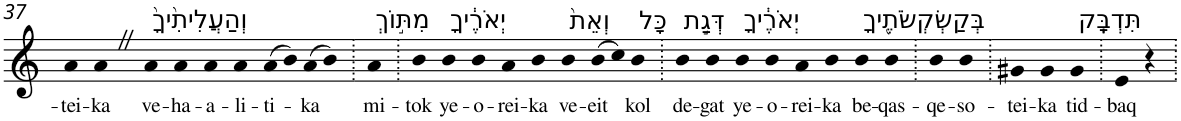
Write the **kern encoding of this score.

**kern	**text
*part1	*part1
*staff1	*staff1
*I"Piano	*
*I'Pno	*
!!LO:PB:g=z
*clefG2	*
*k[]	*
=37	=37
!	!LO:LY:b
4a	-tei-
!	!LO:LY:b
4aZ	-ka
!LO:TX:a:t=וְהַעֲלִיתִ֙יךָ֙	!
!	!LO:LY:b
4a	ve-
!	!LO:LY:b
4a	-ha-
!	!LO:LY:b
4a	-a-
!	!LO:LY:b
4a	-li-
!	!LO:LY:b
(>8a	-ti-
8b)	.
!	!LO:LY:b
(>8a	-ka
8b)	.
=38.	=38.
!LO:TX:a:t=מִתּ֣וֹךְ	!
!	!LO:LY:b
4a	mi-
=39.	=39.
!	!LO:LY:b
4b	-tok
!LO:TX:a:t=יְאֹרֶ֔יךָ	!
!	!LO:LY:b
4b	ye-
!	!LO:LY:b
4b	-o-
!	!LO:LY:b
4a	-rei-
!	!LO:LY:b
4b	-ka
!LO:TX:a:t=וְאֵת֙	!
!	!LO:LY:b
4b	ve-
!	!LO:LY:b
(>8b	-eit
8cc)	.
!LO:TX:a:t=כָּל	!
!	!LO:LY:b
4b	kol
=40.	=40.
!LO:TX:a:t=דְּגַ֣ת	!
!	!LO:LY:b
4b	de-
!	!LO:LY:b
4b	-gat
!LO:TX:a:t=יְאֹרֶ֔יךָ	!
!	!LO:LY:b
4b	ye-
!	!LO:LY:b
4b	-o-
!	!LO:LY:b
4a	-rei-
!	!LO:LY:b
4b	-ka
!LO:TX:a:t=בְּקַשְׂקְשֹׂתֶ֖יךָ	!
!	!LO:LY:b
4b	be-
!	!LO:LY:b
4b	-qas-
=41.	=41.
!	!LO:LY:b
4b	-qe-
!	!LO:LY:b
4b	-so-
=42.	=42.
!	!LO:LY:b
4g#X	-tei-
!	!LO:LY:b
4g#	-ka
!LO:TX:a:t=תִּדְבָּֽק	!
!	!LO:LY:b
4g#	tid-
=43.	=43.
!	!LO:LY:b
4e	-baq
4r	.
=.	=.
*-	*-
